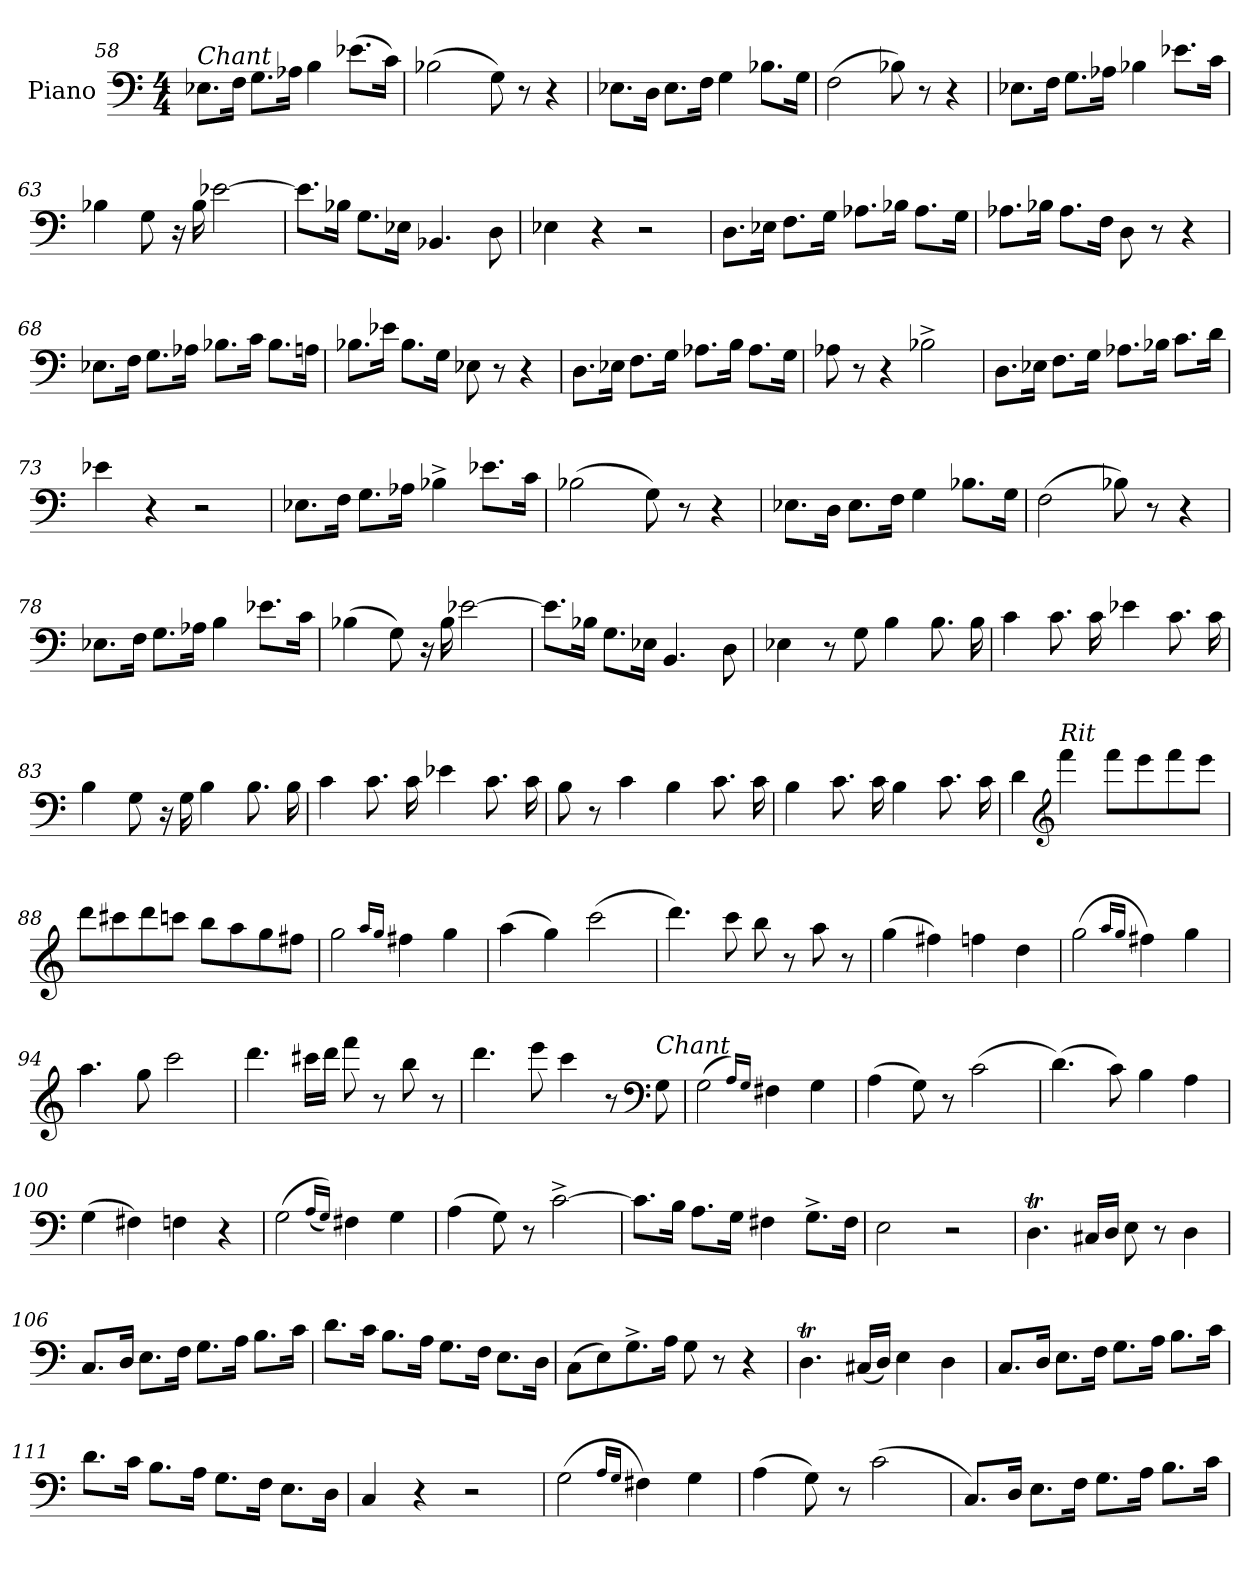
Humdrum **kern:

**kern
*part1
*staff1
*I"Piano
*I'Pno
*clefF4
*k[]
*C:
*M4/4
=58
!LO:TX:a:i:t=Chant
8.E-X\L
16F\Jk
8.G\L
16A-X\Jk
4B\
(>8.e-X\L
16c\Jk)
=59
(>2B-X\
8G\)
8r
4r
=60
8.E-X\L
16D\Jk
8.E-\L
16F\Jk
4G\
8.B-X\L
16G\Jk
!!LO:LB:g=z
=61
(>2F\
8B-X\)
8r
4r
=62
8.E-X\L
16F\Jk
8.G\L
16A-X\Jk
4B-X\
8.e-X\L
16c\Jk
=63
4B-X\
8G\
16r
16B-\
[2e-X\
=64
8.e-\L]
16B-X\Jk
8.G\L
16E-X\Jk
4.BB-X/
8D\
=65
4E-X\
4r
2r
!!LO:LB:g=z
=66
8.D\L
16E-X\Jk
8.F\L
16G\Jk
8.A-X\L
16B-X\Jk
8.A-\L
16G\Jk
=67
8.A-X\L
16B-X\Jk
8.A-\L
16F\Jk
8D\
8r
4r
=68
8.E-X\L
16F\Jk
8.G\L
16A-X\Jk
8.B-X\L
16c\Jk
8.B-\L
16An\Jk
=69
8.B-X\L
16e-X\Jk
8.B-\L
16G\Jk
8E-X\
8r
4r
!!LO:PB:g=z
=70
8.D\L
16E-X\Jk
8.F\L
16G\Jk
8.A-X\L
16B\Jk
8.A-\L
16G\Jk
=71
8A-X\
8r
4r
2B-X^>\
=72
8.D\L
16E-X\Jk
8.F\L
16G\Jk
8.A-X\L
16B-X\Jk
8.c\L
16d\Jk
=73
4e-X\
4r
2r
=74
8.E-X\L
16F\Jk
8.G\L
16A-X\Jk
4B-X^>\
8.e-X\L
16c\Jk
!!LO:LB:g=z
=75
(>2B-X\
8G\)
8r
4r
=76
8.E-X\L
16D\Jk
8.E-\L
16F\Jk
4G\
8.B-X\L
16G\Jk
=77
(>2F\
8B-X\)
8r
4r
=78
8.E-X\L
16F\Jk
8.G\L
16A-X\Jk
4B\
8.e-X\L
16c\Jk
=79
(>4B-X\
8G\)
16r
16B-\
[2e-X\
!!LO:LB:g=z
=80
8.e-\L]
16B-X\Jk
8.G\L
16E-X\Jk
4.BB/
8D\
=81
4E-X\
8r
8G\
4B\
8.B\
16B\
=82
4c\
8.c\
16c\
4e-X\
8.c\
16c\
=83
4B\
8G\
16r
16G\
4B\
8.B\
16B\
=84
4c\
8.c\
16c\
4e-X\
8.c\
16c\
!!LO:LB:g=z
=85
8B\
8r
4c\
4B\
8.c\
16c\
=86
4B\
8.c\
16c\
4B\
8.c\
16c\
=87
4d\
*clefG2
!LO:TX:a:i:t=Rit
4fff\
8fff\L
8eee\
8fff\
8eee\J
=88
8ddd\L
8ccc#X\
8ddd\
8cccn\J
8bb\L
8aa\
8gg\
8ff#X\J
=89
2gg\
16qqaa/LL
16qqgg/JJ
4ff#X\
4gg\
!!LO:LB:g=z
=90
(>4aa\
4gg\)
(>2ccc\
=91
4.ddd\)
8ccc\
8bb\
8r
8aa\
8r
=92
(>4gg\
4ff#X\)
4ffn\
4dd\
=93
(>2gg\
16qqaa/LL
16qqgg/JJ
4ff#X\)
4gg\
=94
4.aa\
8gg\
2ccc\
=95
4.ddd\
16ccc#X\LL
16ddd\JJ
8fff\
8r
8bb\
8r
!!LO:LB:g=z
=96
4.ddd\
8eee\
4ccc\
8r
*clefF4
!LO:TX:a:i:t=Chant
8G\
=97
(>2G\
16qqA/LL)
16qqG/JJ
4F#X\
4G\
=98
(>4A\
8G\)
8r
(>2c\
=99
(>4.d\)
8c\)
4B\
4A\
=100
(>4G\
4F#X\)
4Fn\
4r
=101
(>2G\
(<16qqA/LL
16qqG/JJ))
4F#X\
4G\
!!LO:LB:g=z
=102
(>4A\
8G\)
8r
[2c^>\
=103
8.c\L]
16B\Jk
8.A\L
16G\Jk
4F#X\
8.G^>\L
16F#\Jk
=104
2E\
2r
=105
4.DT\
16C#X/LL
16D/JJ
8E\
8r
4D\
=106
8.C/L
16D/Jk
8.E\L
16F\Jk
8.G\L
16A\Jk
8.B\L
16c\Jk
!!LO:LB:g=z
=107
8.d\L
16c\Jk
8.B\L
16A\Jk
8.G\L
16F\Jk
8.E\L
16D\Jk
=108
(>8C\L
8E\)
8.G^>\
16A\Jk
8G\
8r
4r
=109
4.DT\
(<16C#X/LL
16D/JJ)
4E\
4D\
=110
8.C/L
16D/Jk
8.E\L
16F\Jk
8.G\L
16A\Jk
8.B\L
16c\Jk
=111
8.d\L
16c\Jk
8.B\L
16A\Jk
8.G\L
16F\Jk
8.E\L
16D\Jk
!!LO:PB:g=z
=112
4C/
4r
2r
=113
(>2G\
16qqA/LL
16qqG/JJ
4F#X\)
4G\
=114
(>4A\
8G\)
8r
(>2c\
=115
8.C/L)
16D/Jk
8.E\L
16F\Jk
8.G\L
16A\Jk
8.B\L
16c\Jk
=
*-
